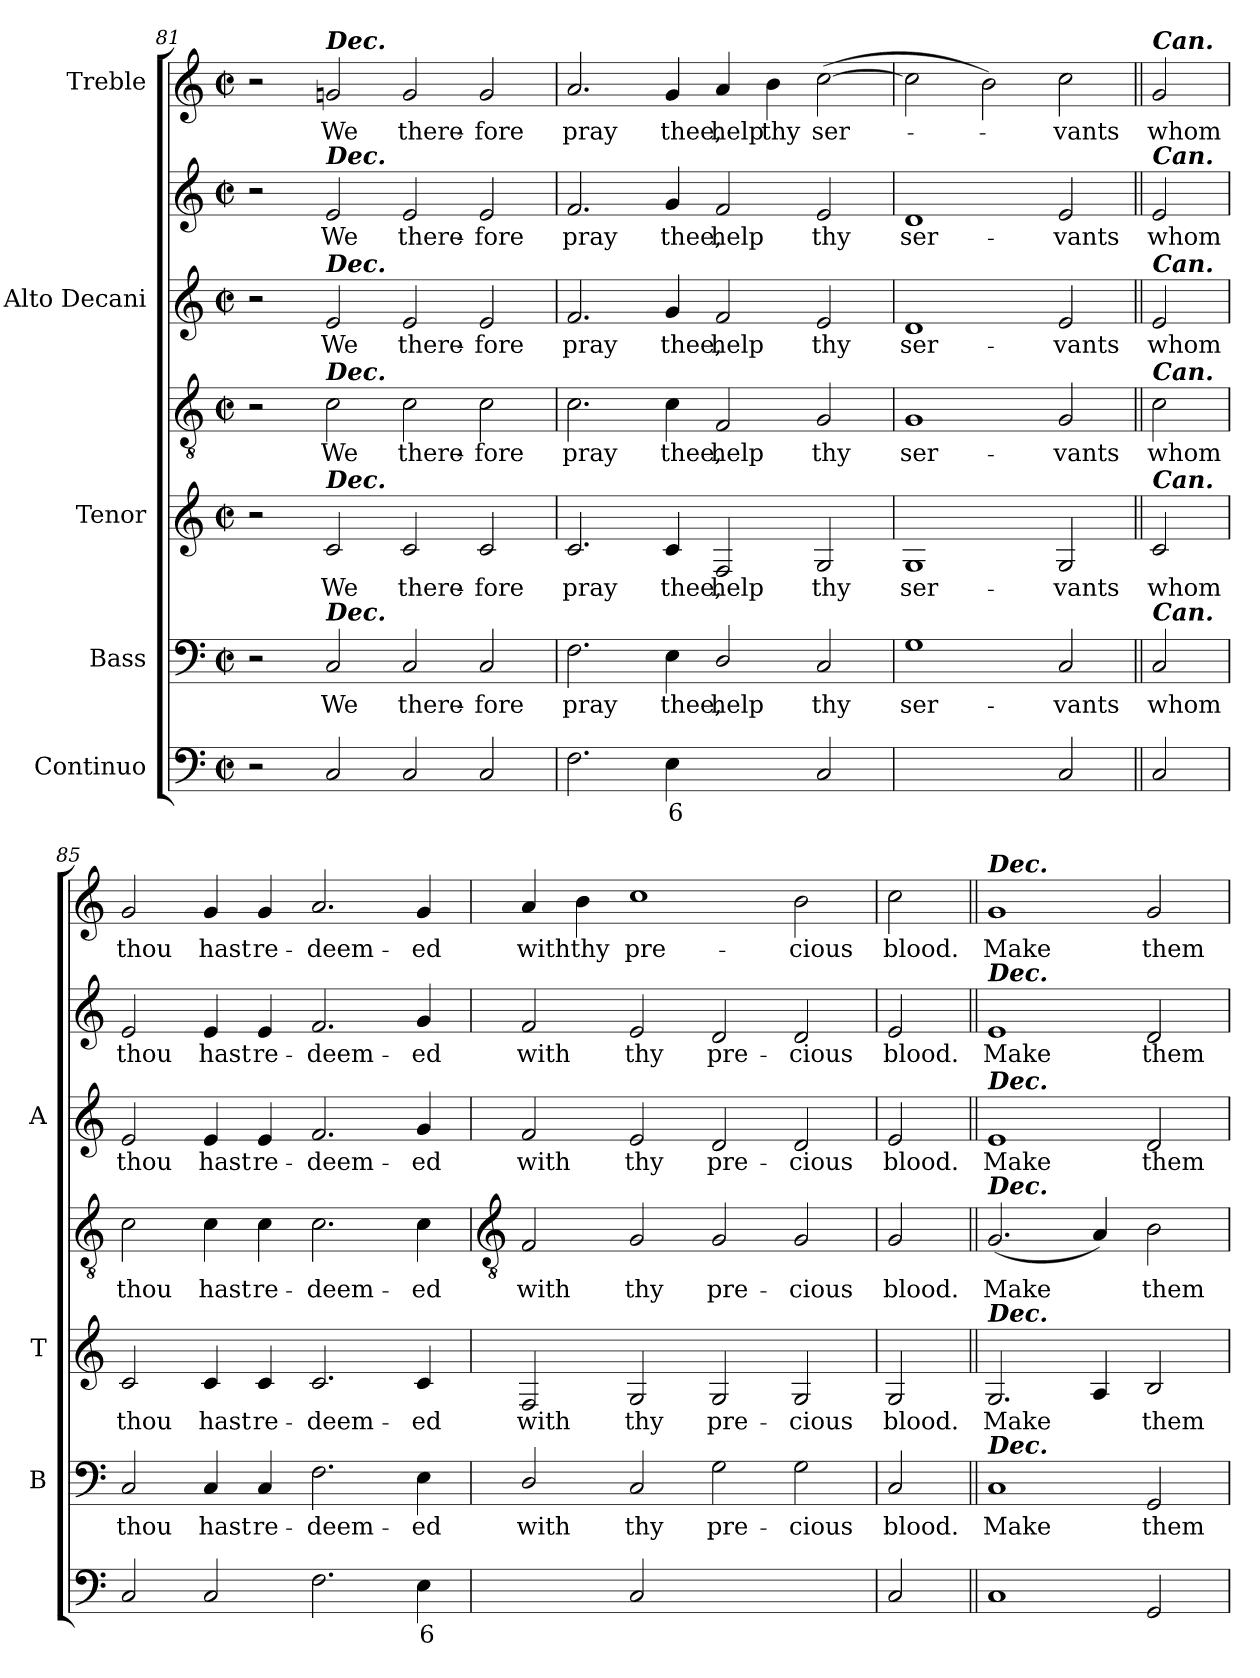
**kern	**text	**kern	**text	**kern	**text	**kern	**text	**kern	**text	**kern	**text	**kern	**text
*part5	*part5	*part4	*part4	*part3	*part3	*part3	*part3	*part2	*part2	*part2	*part2	*part1	*part1
*staff7	*staff7	*staff6	*staff6	*staff5	*staff5	*staff4	*staff4	*staff3	*staff3	*staff2	*staff2	*staff1	*staff1
*I"Continuo	*	*I"Bass	*	*I"Tenor	*	*	*	*I"Alto Decani	*	*	*	*I"Treble	*
*	*	*I'B	*	*I'T	*	*	*	*I'A	*	*	*	*	*
*clefF4	*	*clefF4	*	*	*	*clefGv2	*	*clefG2	*	*clefG2	*	*clefG2	*
*k[]	*	*k[]	*	*k[]	*	*k[]	*	*k[]	*	*k[]	*	*k[]	*
*C:	*	*C:	*	*C:	*	*C:	*	*C:	*	*C:	*	*C:	*
*M4/2	*	*M4/2	*	*M4/2	*	*M4/2	*	*M4/2	*	*M4/2	*	*M4/2	*
*met(c|)	*	*met(c|)	*	*met(c|)	*	*met(c|)	*	*met(c|)	*	*met(c|)	*	*met(c|)	*
=81	=81	=81	=81	=81	=81	=81	=81	=81	=81	=81	=81	=81	=81
2r	.	2r	.	2r	.	2r	.	2r	.	2r	.	2r	.
!	!	!	!	!	!	!	!	!	!	!	!	!LO:TX:a:Bi:t=Dec.	!
!	!	!	!	!	!	!	!	!	!	!LO:TX:a:Bi:t=Dec.	!	!	!
!	!	!	!	!	!	!	!	!LO:TX:a:Bi:t=Dec.	!	!	!	!	!
!	!	!	!	!	!	!LO:TX:a:Bi:t=Dec.	!	!	!	!	!	!	!
!	!	!	!	!LO:TX:a:Bi:t=Dec.	!	!	!	!	!	!	!	!	!
!	!	!LO:TX:a:Bi:t=Dec.	!	!	!	!	!	!	!	!	!	!	!
!	!	!	!LO:LY:b	!	!LO:LY:b	!	!LO:LY:b	!	!LO:LY:b	!	!LO:LY:b	!	!LO:LY:b
2C	.	2C	We	2c	We	2c	We	2e	We	2e	We	2gn	We
!	!	!	!LO:LY:b	!	!LO:LY:b	!	!LO:LY:b	!	!LO:LY:b	!	!LO:LY:b	!	!LO:LY:b
2C	.	2C	there-	2c	there-	2c	there-	2e	there-	2e	there-	2g	there-
!	!	!	!LO:LY:b	!	!LO:LY:b	!	!LO:LY:b	!	!LO:LY:b	!	!LO:LY:b	!	!LO:LY:b
2C	.	2C	-fore	2c	-fore	2c	-fore	2e	-fore	2e	-fore	2g	-fore
=82	=82	=82	=82	=82	=82	=82	=82	=82	=82	=82	=82	=82	=82
!	!	!	!LO:LY:b	!	!LO:LY:b	!	!LO:LY:b	!	!LO:LY:b	!	!LO:LY:b	!	!LO:LY:b
2.F	.	2.F	pray	2.c	pray	2.c	pray	2.f	pray	2.f	pray	2.a	pray
!	!LO:LY:b	!	!LO:LY:b	!	!LO:LY:b	!	!LO:LY:b	!	!LO:LY:b	!	!LO:LY:b	!	!LO:LY:b
4E	6	4E	thee,	4c	thee,	4c	thee,	4g	thee,	4g	thee,	4g	thee,
!	!LO:LY:b	!	!LO:LY:b	!	!LO:LY:b	!	!LO:LY:b	!	!LO:LY:b	!	!LO:LY:b	!	!LO:LY:b
[4D/yy	5	2D/	help	2F	help	2F	help	2f	help	2f	help	4a	help
!	!LO:LY:b	!	!	!	!	!	!	!	!	!	!	!	!LO:LY:b
4Dyy]	6	.	.	.	.	.	.	.	.	.	.	4b	thy
!	!	!	!LO:LY:b	!	!LO:LY:b	!	!LO:LY:b	!	!LO:LY:b	!	!LO:LY:b	!	!LO:LY:b
2C	.	2C	thy	2G	thy	2G	thy	2e	thy	2e	thy	(>[2cc	ser-
=83	=83	=83	=83	=83	=83	=83	=83	=83	=83	=83	=83	=83	=83
!	!LO:LY:b	!	!LO:LY:b	!	!LO:LY:b	!	!LO:LY:b	!	!LO:LY:b	!	!LO:LY:b	!	!
[2Gyy	4	1G	ser-	1G	ser-	1G	ser-	1d	ser-	1d	ser-	2cc]	.
!	!LO:LY:b	!	!	!	!	!	!	!	!	!	!	!	!
2Gyy]	3	.	.	.	.	.	.	.	.	.	.	2b)	.
!	!	!	!LO:LY:b	!	!LO:LY:b	!	!LO:LY:b	!	!LO:LY:b	!	!LO:LY:b	!	!LO:LY:b
2C	.	2C	-vants	2G	-vants	2G	-vants	2e	-vants	2e	-vants	2cc	vants
=84||	=84||	=84||	=84||	=84||	=84||	=84||	=84||	=84||	=84||	=84||	=84||	=84||	=84||
!	!	!	!	!	!	!	!	!	!	!	!	!LO:TX:a:Bi:t=Can.	!
!	!	!	!	!	!	!	!	!	!	!LO:TX:a:Bi:t=Can.	!	!	!
!	!	!	!	!	!	!	!	!LO:TX:a:Bi:t=Can.	!	!	!	!	!
!	!	!	!	!	!	!LO:TX:a:Bi:t=Can.	!	!	!	!	!	!	!
!	!	!	!	!LO:TX:a:Bi:t=Can.	!	!	!	!	!	!	!	!	!
!	!	!LO:TX:a:Bi:t=Can.	!	!	!	!	!	!	!	!	!	!	!
!	!	!	!LO:LY:b	!	!LO:LY:b	!	!LO:LY:b	!	!LO:LY:b	!	!LO:LY:b	!	!LO:LY:b
2C	.	2C	whom	2c	whom	2c	whom	2e	whom	2e	whom	2g	whom
=85	=85	=85	=85	=85	=85	=85	=85	=85	=85	=85	=85	=85	=85
!	!	!	!LO:LY:b	!	!LO:LY:b	!	!LO:LY:b	!	!LO:LY:b	!	!LO:LY:b	!	!LO:LY:b
2C	.	2C	thou	2c	thou	2c	thou	2e	thou	2e	thou	2g	thou
!	!	!	!LO:LY:b	!	!LO:LY:b	!	!LO:LY:b	!	!LO:LY:b	!	!LO:LY:b	!	!LO:LY:b
2C	.	4C	hast	4c	hast	4c	hast	4e	hast	4e	hast	4g	hast
!	!	!	!LO:LY:b	!	!LO:LY:b	!	!LO:LY:b	!	!LO:LY:b	!	!LO:LY:b	!	!LO:LY:b
.	.	4C	re-	4c	re-	4c	re-	4e	re-	4e	re-	4g	re-
!	!	!	!LO:LY:b	!	!LO:LY:b	!	!LO:LY:b	!	!LO:LY:b	!	!LO:LY:b	!	!LO:LY:b
2.F	.	2.F	-deem-	2.c	-deem-	2.c	-deem-	2.f	-deem-	2.f	-deem-	2.a	-deem-
!	!LO:LY:b	!	!LO:LY:b	!	!LO:LY:b	!	!LO:LY:b	!	!LO:LY:b	!	!LO:LY:b	!	!LO:LY:b
4E	6	4E	-ed	4c	-ed	4c	-ed	4g	-ed	4g	-ed	4g	-ed
!!LO:LB:g=z
=86	=86	=86	=86	=86	=86	=86	=86	=86	=86	=86	=86	=86	=86
*	*	*	*	*	*	*clefGv2	*	*	*	*	*	*	*
!	!LO:LY:b	!	!LO:LY:b	!	!LO:LY:b	!	!LO:LY:b	!	!LO:LY:b	!	!LO:LY:b	!	!LO:LY:b
[4D/yy	5	2D/	with	2F	with	2F	with	2f	with	2f	with	4a	with
!	!LO:LY:b	!	!	!	!	!	!	!	!	!	!	!	!LO:LY:b
4Dyy]	6	.	.	.	.	.	.	.	.	.	.	4b	thy
!	!	!	!LO:LY:b	!	!LO:LY:b	!	!LO:LY:b	!	!LO:LY:b	!	!LO:LY:b	!	!LO:LY:b
2C	.	2C	thy	2G	thy	2G	thy	2e	thy	2e	thy	1cc	pre-
!	!LO:LY:b	!	!LO:LY:b	!	!LO:LY:b	!	!LO:LY:b	!	!LO:LY:b	!	!LO:LY:b	!	!
[2Gyy	4	2G	pre-	2G	pre-	2G	pre-	2d	pre-	2d	pre-	.	.
!	!LO:LY:b	!	!LO:LY:b	!	!LO:LY:b	!	!LO:LY:b	!	!LO:LY:b	!	!LO:LY:b	!	!LO:LY:b
2Gyy]	3	2G	-cious	2G	-cious	2G	-cious	2d	-cious	2d	-cious	2b	-cious
=87	=87	=87	=87	=87	=87	=87	=87	=87	=87	=87	=87	=87	=87
!	!	!	!LO:LY:b	!	!LO:LY:b	!	!LO:LY:b	!	!LO:LY:b	!	!LO:LY:b	!	!LO:LY:b
2C	.	2C	blood.	2G	blood.	2G	blood.	2e	blood.	2e	blood.	2cc	blood.
=88||	=88||	=88||	=88||	=88||	=88||	=88||	=88||	=88||	=88||	=88||	=88||	=88||	=88||
!	!	!	!	!	!	!	!	!	!	!	!	!LO:TX:a:Bi:t=Dec.	!
!	!	!	!	!	!	!	!	!	!	!LO:TX:a:Bi:t=Dec.	!	!	!
!	!	!	!	!	!	!	!	!LO:TX:a:Bi:t=Dec.	!	!	!	!	!
!	!	!	!	!	!	!LO:TX:a:Bi:t=Dec.	!	!	!	!	!	!	!
!	!	!	!	!LO:TX:a:Bi:t=Dec.	!	!	!	!	!	!	!	!	!
!	!	!LO:TX:a:Bi:t=Dec.	!	!	!	!	!	!	!	!	!	!	!
!	!	!	!LO:LY:b	!	!LO:LY:b	!	!LO:LY:b	!	!LO:LY:b	!	!LO:LY:b	!	!LO:LY:b
1C	.	1C	Make	2.G	Make	(<2.G	Make	1e	Make	1e	Make	1g	Make
.	.	.	.	4A	.	4A)	.	.	.	.	.	.	.
!	!	!	!LO:LY:b	!	!LO:LY:b	!	!LO:LY:b	!	!LO:LY:b	!	!LO:LY:b	!	!LO:LY:b
2GG	.	2GG	them	2B	them	2B	them	2d	them	2d	them	2g	them
=	=	=	=	=	=	=	=	=	=	=	=	=	=
*-	*-	*-	*-	*-	*-	*-	*-	*-	*-	*-	*-	*-	*-
